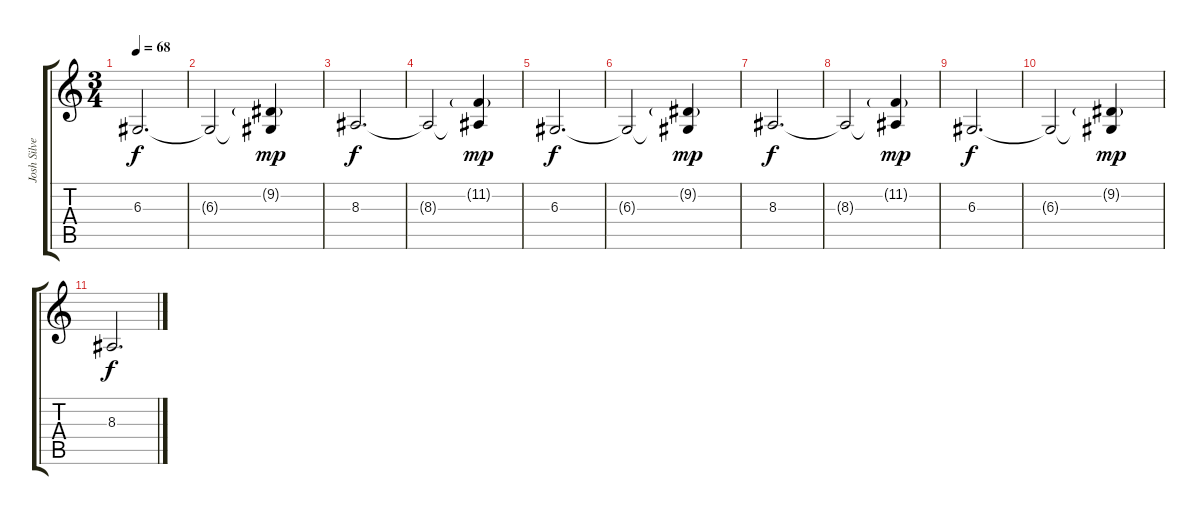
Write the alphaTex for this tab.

\track ("Josh Silver" "Josh Silve") {instrument fx4atmosphere}
\staff {score tabs}
\tuning (B3 Gb3 D3 A2 E2 B1) {hide}
\ts (3 4)
\tempo 68
\clef g2
\ks c
6.3.2{d dy f} |
6.3{t}.2 (9.2{g} 6.3{t}).4{dy mp} |
8.3.2{d dy f} |
8.3{t}.2 (11.2{g} 8.3{t}).4{dy mp} |
6.3.2{d dy f} |
6.3{t}.2 (9.2{g} 6.3{t}).4{dy mp} |
8.3.2{d dy f} |
8.3{t}.2 (11.2{g} 8.3{t}).4{dy mp} |
6.3.2{d dy f volume 0} |
6.3{t}.2 (9.2{g} 6.3{t}).4{dy mp} |
8.3.2{d dy f}
